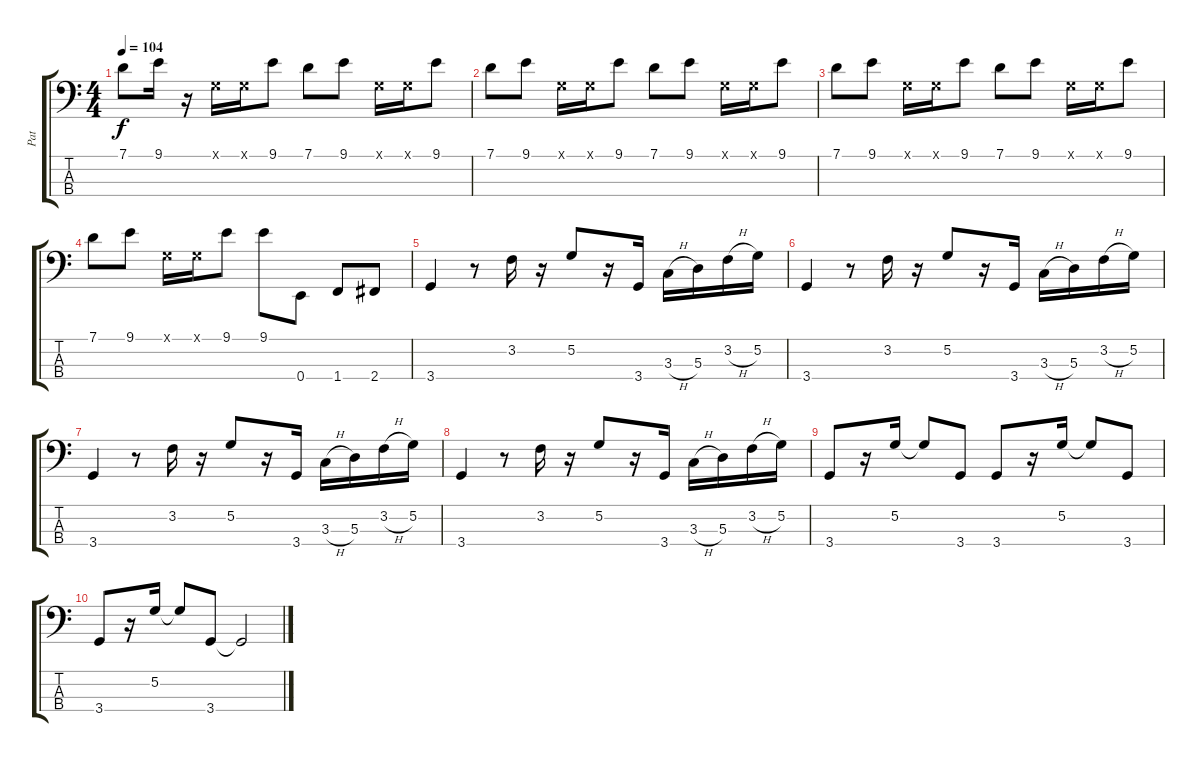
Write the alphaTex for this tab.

\track ("Pat" "Pat") {instrument electricbasspick}
\staff {score tabs}
\tuning (G2 D2 A1 E1) {hide}
\ts (4 4)
\tempo 104
\clef f4
\ks c
7.1.8{dy f} 9.1.16 r.16 0.1{x}.16 0.1{x}.16 9.1.8 7.1.8 9.1.8 0.1{x}.16 0.1{x}.16 9.1.8 |
7.1.8 9.1.8 0.1{x}.16 0.1{x}.16 9.1.8 7.1.8 9.1.8 0.1{x}.16 0.1{x}.16 9.1.8 |
7.1.8 9.1.8 0.1{x}.16 0.1{x}.16 9.1.8 7.1.8 9.1.8 0.1{x}.16 0.1{x}.16 9.1.8 |
7.1.8 9.1.8 0.1{x}.16 0.1{x}.16 9.1.8 9.1.8 0.4.8 1.4.8 2.4.8 |
3.4.4 r.8 3.2.16 r.16 5.2.8 r.16 3.4.16 3.3{h}.16 5.3.16 3.2{h}.16 5.2.16 |
3.4.4 r.8 3.2.16 r.16 5.2.8 r.16 3.4.16 3.3{h}.16 5.3.16 3.2{h}.16 5.2.16 |
3.4.4 r.8 3.2.16 r.16 5.2.8 r.16 3.4.16 3.3{h}.16 5.3.16 3.2{h}.16 5.2.16 |
3.4.4 r.8 3.2.16 r.16 5.2.8 r.16 3.4.16 3.3{h}.16 5.3.16 3.2{h}.16 5.2.16 |
3.4.8 r.16 5.2.16 5.2{t}.8 3.4.8 3.4.8 r.16 5.2.16 5.2{t}.8 3.4.8 |
3.4.8 r.16 5.2.16 5.2{t}.8 3.4.8 3.4{t}.2
